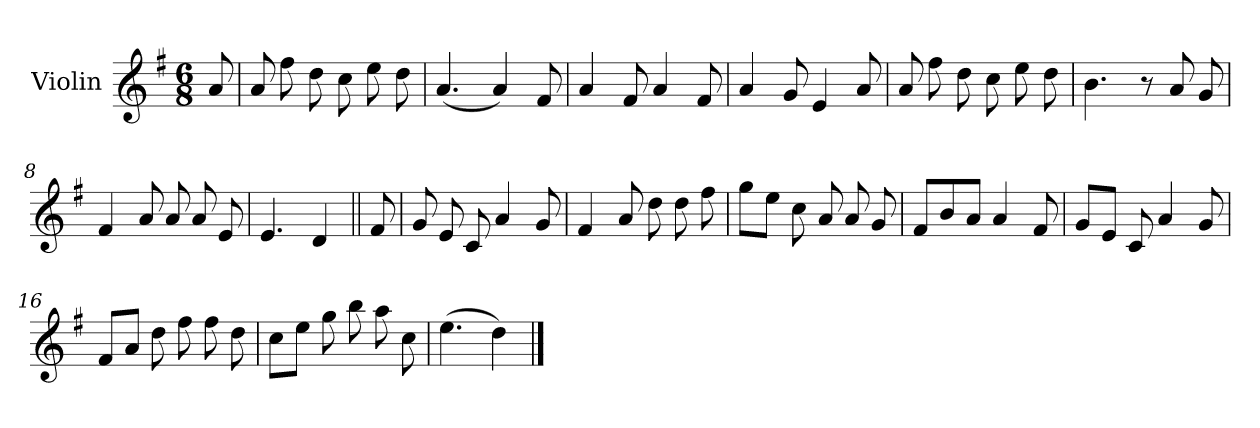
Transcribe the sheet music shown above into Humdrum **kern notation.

**kern	**dynam
*part1	*part1
*staff1	*staff1
*I"Violin	*
*I'Vln.	*
*clefG2	*
*k[f#]	*
*M6/8	*
=1	=1
8a	Moderato
=2	=2
8a	.
8ff#	.
8dd	.
8cc	.
8ee	.
8dd	.
=3	=3
(4.a	.
4a)	.
8f#	.
=4	=4
4a	.
8f#	.
4a	.
8f#	.
=5	=5
4a	.
8g	.
4e	.
8a	.
=6	=6
8a	.
8ff#	.
8dd	.
8cc	.
8ee	.
8dd	.
=7	=7
4.b	.
8r	.
8a	.
8g	.
!!LO:LB:g=z
=8	=8
4f#	.
8a	.
8a	.
8a	.
8e	.
=9	=9
4.e	.
4d	.
=10||	=10||
8f#	.
=11	=11
8g	.
8e	.
8c	.
4a	.
8g	.
=12	=12
4f#	.
8a	.
8dd	.
8dd	.
8ff#	.
=13	=13
8ggL	.
8eeJ	.
8cc	.
8a	.
8a	.
8g	.
=14	=14
8f#L	.
8b	.
8aJ	.
4a	.
8f#	.
!!LO:LB:g=z
=15	=15
8gL	.
8eJ	.
8c	.
4a	.
8g	.
=16	=16
8f#L	.
8aJ	.
8dd	.
8ff#	.
8ff#	.
8dd	.
=17	=17
8ccL	.
8eeJ	.
8gg	.
8bb	.
8aa	.
8cc	.
=18	=18
(4.ee	.
4dd)	.
==	==
*-	*-
